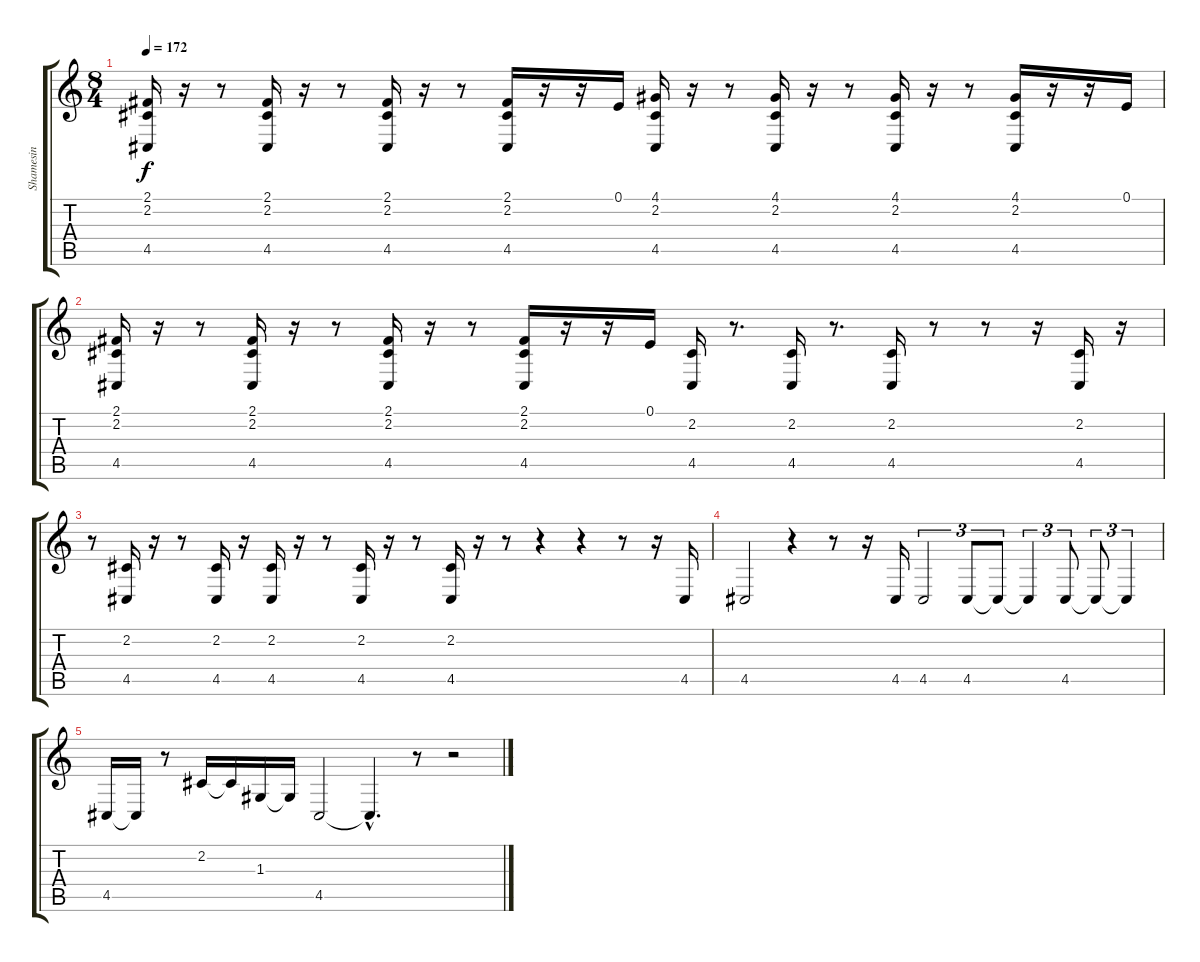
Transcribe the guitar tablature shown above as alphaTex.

\track ("Shamesin" "Shamesin") {instrument shamisen}
\staff {score tabs}
\tuning (E4 B3 G3 D3 A2 E2) {hide}
\ts (8 4)
\tempo 172
\clef g2
\ks c
(2.1 2.2 4.5).16{dy f} r.16 r.8 (2.1 2.2 4.5).16 r.16 r.8 (2.1 2.2 4.5).16 r.16 r.8 (2.1 2.2 4.5).16 r.16 r.16 0.1.16 (4.1 2.2 4.5).16 r.16 r.8 (4.1 2.2 4.5).16 r.16 r.8 (4.1 2.2 4.5).16 r.16 r.8 (4.1 2.2 4.5).16 r.16 r.16 0.1.16 |
(2.1 2.2 4.5).16 r.16 r.8 (2.1 2.2 4.5).16 r.16 r.8 (2.1 2.2 4.5).16 r.16 r.8 (2.1 2.2 4.5).16 r.16 r.16 0.1.16 (2.2 4.5).16 r.8{d} (2.2 4.5).16 r.8{d} (2.2 4.5).16 r.8 r.8 r.16 (2.2 4.5).16 r.16 |
r.8 (2.2 4.5).16 r.16 r.8 (2.2 4.5).16 r.16 (2.2 4.5).16 r.16 r.8 (2.2 4.5).16 r.16 r.8 (2.2 4.5).16 r.16 r.8 r.4 r.4 r.8 r.16 4.5.16 |
4.5.2 r.4 r.8 r.16 4.5.16 4.5.2{tu (3 2)} 4.5.8{tu (3 2)} 4.5{t}.8{tu (3 2)} 4.5{t}.4{tu (3 2)} 4.5.8{tu (3 2)} 4.5{t}.8{tu (3 2)} 4.5{t}.4{tu (3 2)} |
4.5.16 4.5{t}.16 r.8 2.2.16 2.2{t}.16 1.3.16 1.3{t}.16 4.5.2 4.5{hac t}.4{d} r.8 r.2
